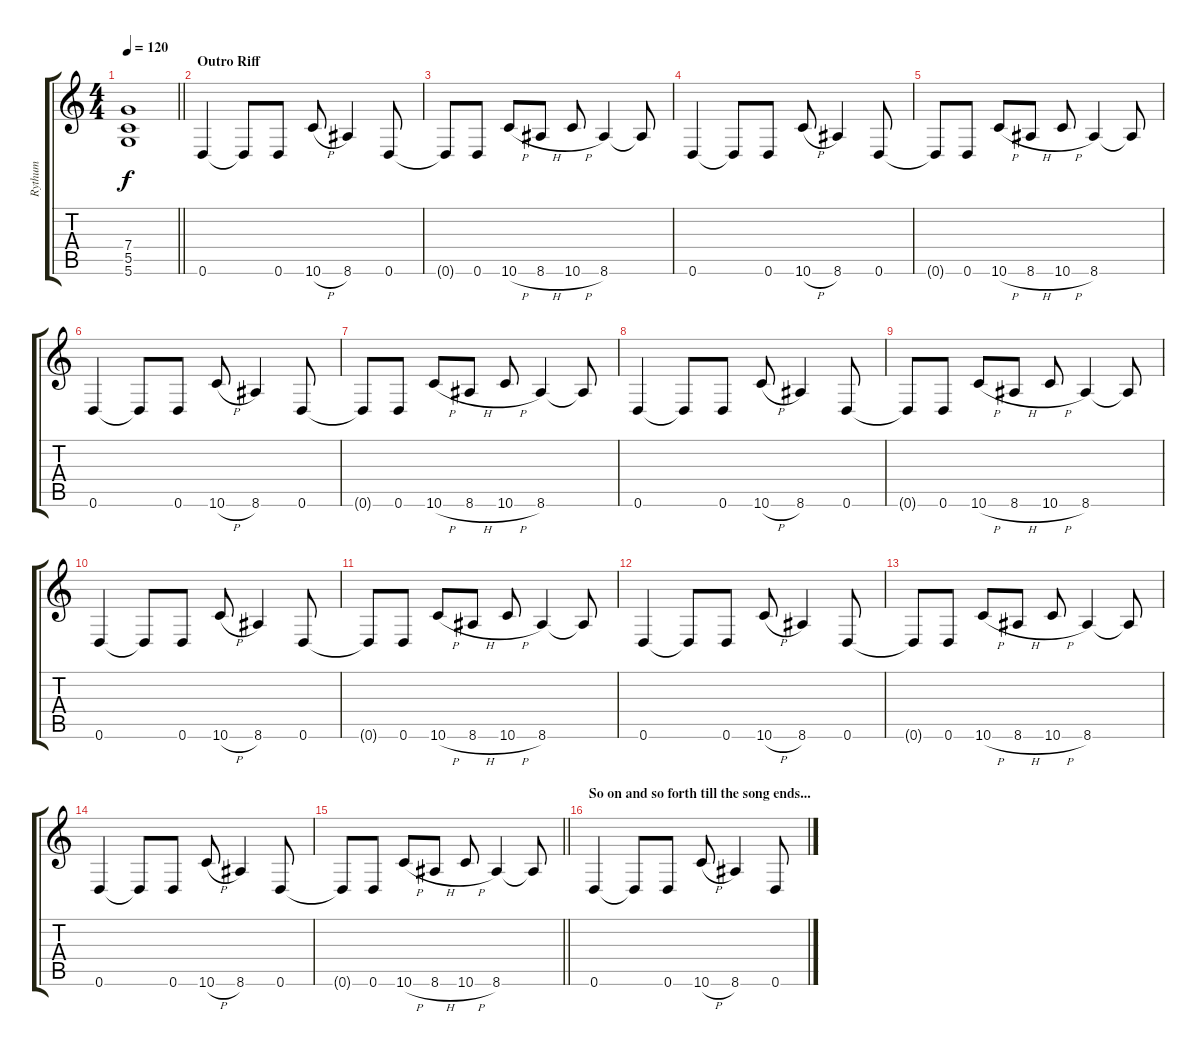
\track ("Rythum" "Rythum") {instrument distortionguitar}
\staff {score tabs}
\tuning (D4 A3 F3 C3 G2 D2) {hide}
\ts (4 4)
\tempo 120
\clef g2
\barLineRight lightlight
\ks c
(7.4{t} 5.5{t} 5.6{t}).1{dy f} |
\section ("" "Outro Riff")
0.6.4 0.6{t}.8 0.6.8 10.6{h}.8 8.6.4 0.6.8 |
0.6{t}.8 0.6.8 10.6{h}.8 8.6{h}.8 10.6{h}.8 8.6.4 8.6{t}.8 |
0.6.4 0.6{t}.8 0.6.8 10.6{h}.8 8.6.4 0.6.8 |
0.6{t}.8 0.6.8 10.6{h}.8 8.6{h}.8 10.6{h}.8 8.6.4 8.6{t}.8 |
0.6.4 0.6{t}.8 0.6.8 10.6{h}.8 8.6.4 0.6.8 |
0.6{t}.8 0.6.8 10.6{h}.8 8.6{h}.8 10.6{h}.8 8.6.4 8.6{t}.8 |
0.6.4 0.6{t}.8 0.6.8 10.6{h}.8 8.6.4 0.6.8 |
0.6{t}.8 0.6.8 10.6{h}.8 8.6{h}.8 10.6{h}.8 8.6.4 8.6{t}.8 |
0.6.4 0.6{t}.8 0.6.8 10.6{h}.8 8.6.4 0.6.8 |
0.6{t}.8 0.6.8 10.6{h}.8 8.6{h}.8 10.6{h}.8 8.6.4 8.6{t}.8 |
0.6.4 0.6{t}.8 0.6.8 10.6{h}.8 8.6.4 0.6.8 |
0.6{t}.8 0.6.8 10.6{h}.8 8.6{h}.8 10.6{h}.8 8.6.4 8.6{t}.8 |
0.6.4 0.6{t}.8 0.6.8 10.6{h}.8 8.6.4 0.6.8 |
\barLineRight lightlight
0.6{t}.8 0.6.8 10.6{h}.8 8.6{h}.8 10.6{h}.8 8.6.4 8.6{t}.8 |
\section ("" "So on and so forth till the song ends...")
0.6.4 0.6{t}.8 0.6.8 10.6{h}.8 8.6.4 0.6.8
